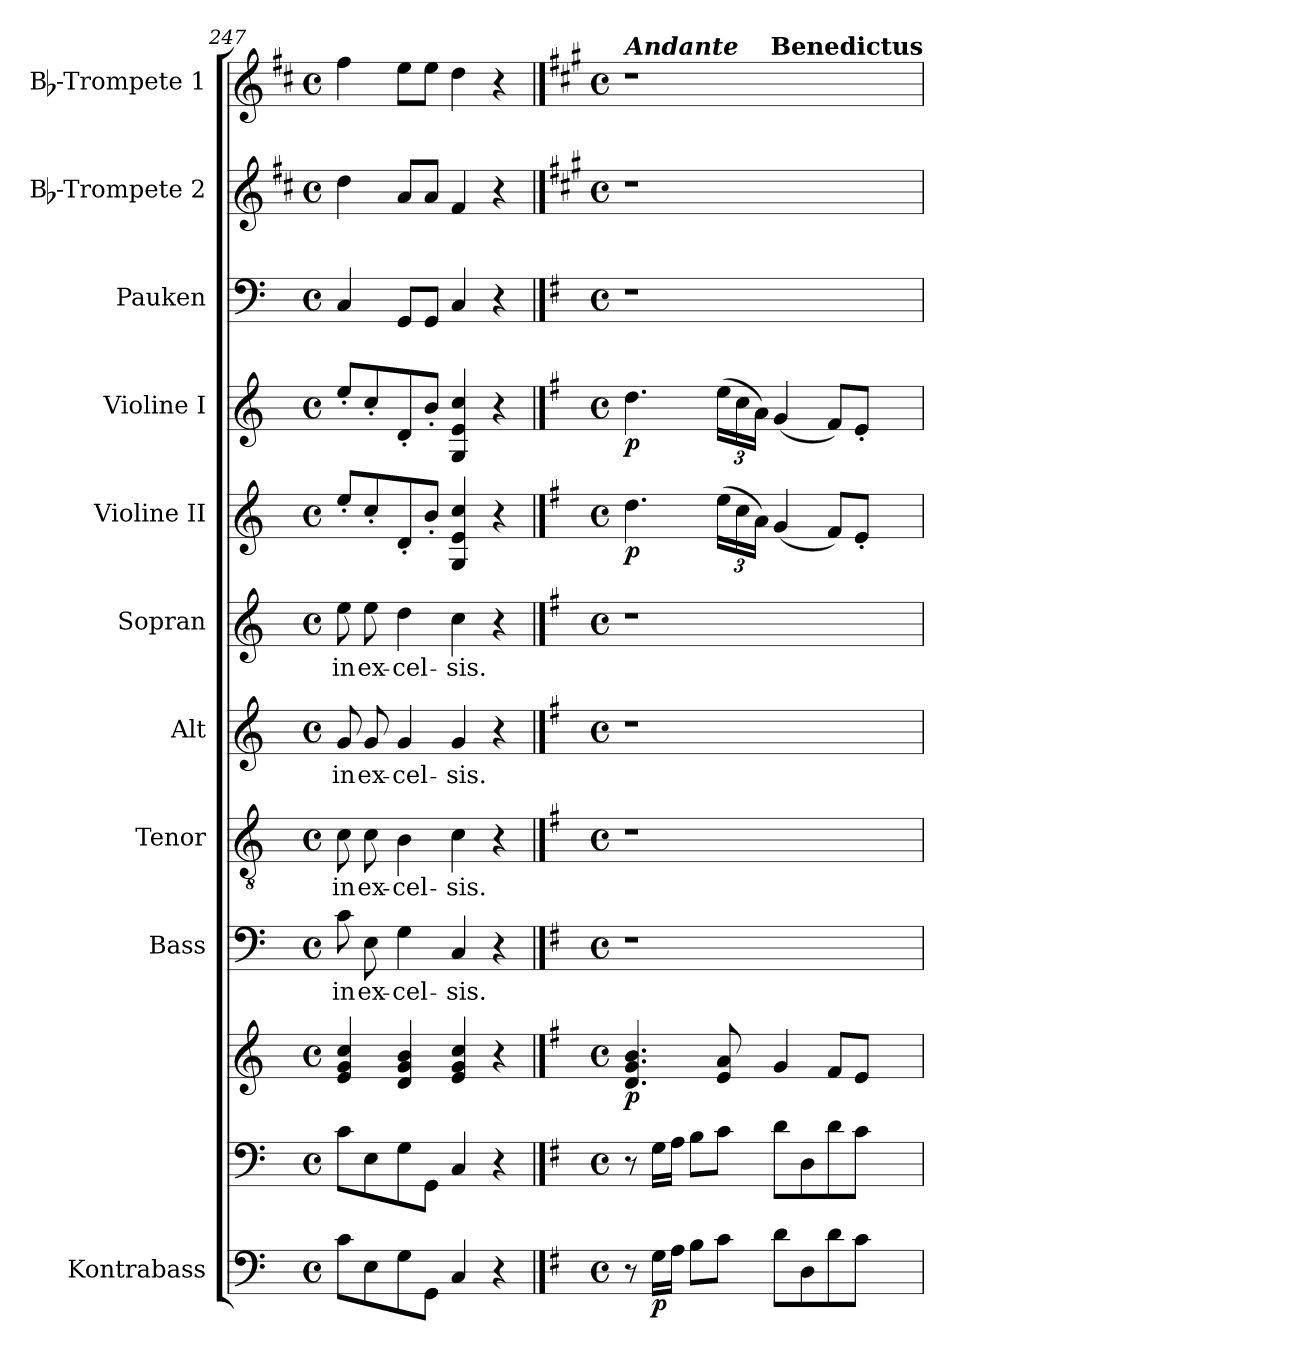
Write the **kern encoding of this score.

**kern	**dynam	**kern	**kern	**dynam	**kern	**text	**kern	**text	**kern	**text	**kern	**text	**kern	**dynam	**kern	**dynam	**kern	**kern	**kern
*part11	*part11	*part10	*part10	*part10	*part9	*part9	*part8	*part8	*part7	*part7	*part6	*part6	*part5	*part5	*part4	*part4	*part3	*part2	*part1
*staff12	*staff12	*staff11	*staff10	*staff10/11	*staff9	*staff9	*staff8	*staff8	*staff7	*staff7	*staff6	*staff6	*staff5	*staff5	*staff4	*staff4	*staff3	*staff2	*staff1
*I"Kontrabass	*	*	*	*	*I"Bass	*	*I"Tenor	*	*I"Alt	*	*I"Sopran	*	*I"Violine II	*	*I"Violine I	*	*I"Pauken	*I"Bb-Trompete 2	*I"Bb-Trompete 1
*I'Kb.	*	*	*	*	*I'B.	*	*I'T.	*	*I'A.	*	*I'S.	*	*I'Vl. II	*	*I'Vl. I	*	*I'Pk.	*I'Bb Trp. 2	*I'Bb Trp. 1
*clefF4	*	*clefF4	*clefG2	*	*clefF4	*	*clefGv2	*	*clefG2	*	*clefG2	*	*clefG2	*	*clefG2	*	*clefF4	*clefG2	*clefG2
*ITrd7c12	*	*	*	*	*	*	*	*	*	*	*	*	*	*	*	*	*	*ITrd1c2	*ITrd1c2
*k[]	*	*k[]	*k[]	*	*k[]	*	*k[]	*	*k[]	*	*k[]	*	*k[]	*	*k[]	*	*k[]	*k[]	*k[]
*C:	*	*C:	*C:	*	*C:	*	*C:	*	*C:	*	*C:	*	*C:	*	*C:	*	*C:	*C:	*C:
*M4/4	*	*M4/4	*M4/4	*	*M4/4	*	*M4/4	*	*M4/4	*	*M4/4	*	*M4/4	*	*M4/4	*	*M4/4	*M4/4	*M4/4
*met(c)	*	*met(c)	*met(c)	*	*met(c)	*	*met(c)	*	*met(c)	*	*met(c)	*	*met(c)	*	*met(c)	*	*met(c)	*met(c)	*met(c)
=247	=247	=247	=247	=247	=247	=247	=247	=247	=247	=247	=247	=247	=247	=247	=247	=247	=247	=247	=247
!	!	!	!	!	!	!LO:LY:b	!	!LO:LY:b	!	!LO:LY:b	!	!LO:LY:b	!	!	!	!	!	!	!
8C\L	.	8c\L	4e/ 4g/ 4cc/	.	8c\	in	8c\	in	8g/	in	8ee\	in	8ee'</L	.	8ee'</L	.	4C/	4cc\	4ee\
!	!	!	!	!	!	!LO:LY:b	!	!LO:LY:b	!	!LO:LY:b	!	!LO:LY:b	!	!	!	!	!	!	!
8EE\	.	8E\	.	.	8E\	ex-	8c\	ex-	8g/	ex-	8ee\	ex-	8cc'</	.	8cc'</	.	.	.	.
!	!	!	!	!	!	!LO:LY:b	!	!LO:LY:b	!	!LO:LY:b	!	!LO:LY:b	!	!	!	!	!	!	!
8GG\	.	8G\	4d/ 4g/ 4b/	.	4G\	-cel-	4B\	-cel-	4g/	-cel-	4dd\	-cel-	8d'</	.	8d'</	.	8GG/L	8g/L	8dd\L
8GGG\J	.	8GG\J	.	.	.	.	.	.	.	.	.	.	8b'</J	.	8b'</J	.	8GG/J	8g/J	8dd\J
!	!	!	!	!	!	!LO:LY:b	!	!LO:LY:b	!	!LO:LY:b	!	!LO:LY:b	!	!	!	!	!	!	!
4CC/	.	4C/	4e/ 4g/ 4cc/	.	4C/	-sis.	4c\	-sis.	4g/	-sis.	4cc\	-sis.	4G/ 4e/ 4cc/	.	4G/ 4e/ 4cc/	.	4C/	4e/	4cc\
4r	.	4r	4r	.	4r	.	4r	.	4r	.	4r	.	4r	.	4r	.	4r	4r	4r
!!LO:PB:g=z
==248	==248	==248	==248	==248	==248	==248	==248	==248	==248	==248	==248	==248	==248	==248	==248	==248	==248	==248	==248
*k[f#]	*	*k[f#]	*k[f#]	*	*k[f#]	*	*k[f#]	*	*k[f#]	*	*k[f#]	*	*k[f#]	*	*k[f#]	*	*k[f#]	*k[f#]	*k[f#]
*G:	*	*G:	*G:	*	*G:	*	*G:	*	*G:	*	*G:	*	*G:	*	*G:	*	*G:	*G:	*G:
*M4/4	*	*M4/4	*M4/4	*	*M4/4	*	*M4/4	*	*M4/4	*	*M4/4	*	*M4/4	*	*M4/4	*	*M4/4	*M4/4	*M4/4
*met(c)	*	*met(c)	*met(c)	*	*met(c)	*	*met(c)	*	*met(c)	*	*met(c)	*	*met(c)	*	*met(c)	*	*met(c)	*met(c)	*met(c)
!	!	!	!	!	!	!	!	!	!	!	!	!	!	!	!	!	!	!	!LO:TX:a:Bi:t=Andante
!	!	!	!	!LO:DY:b	!	!	!	!	!	!	!	!	!	!LO:DY:b	!	!LO:DY:b	!	!	!
8r	.	8r	4.d/ 4.g/ 4.b/	p	1r	.	1r	.	1r	.	1r	.	4.dd\	p	4.dd\	p	1r	1r	1r
!	!LO:DY:b	!	!	!	!	!	!	!	!	!	!	!	!	!	!	!	!	!	!
16GG\LL	p	16G\LL	.	.	.	.	.	.	.	.	.	.	.	.	.	.	.	.	.
16AA\JJ	.	16A\JJ	.	.	.	.	.	.	.	.	.	.	.	.	.	.	.	.	.
8BB\L	.	8B\L	.	.	.	.	.	.	.	.	.	.	.	.	.	.	.	.	.
8C\J	.	8c\J	8e/ 8a/	.	.	.	.	.	.	.	.	.	(>24ee\LL	.	(>24ee\LL	.	.	.	.
.	.	.	.	.	.	.	.	.	.	.	.	.	24cc\	.	24cc\	.	.	.	.
.	.	.	.	.	.	.	.	.	.	.	.	.	24a\JJ)	.	24a\JJ)	.	.	.	.
8D\L	.	8d\L	4g/	.	.	.	.	.	.	.	.	.	(<4g/	.	(<4g/	.	.	.	.
8DD\	.	8D\	.	.	.	.	.	.	.	.	.	.	.	.	.	.	.	.	.
8D\	.	8d\	8f#/L	.	.	.	.	.	.	.	.	.	8f#/L)	.	8f#/L)	.	.	.	.
8C\J	.	8c\J	8e/J	.	.	.	.	.	.	.	.	.	8e'</J	.	8e'</J	.	.	.	.
4ryy	.	4ryy	4ryy	.	4ryy	.	4ryy	.	4ryy	.	4ryy	.	4ryy	.	4ryy	.	4ryy	4ryy	4ryy
!	!	!	!	!	!	!	!	!	!	!	!	!	!	!	!	!	!	!	!LO:TX:a:B:t=Benedictus
=	=	=	=	=	=	=	=	=	=	=	=	=	=	=	=	=	=	=	=
*-	*-	*-	*-	*-	*-	*-	*-	*-	*-	*-	*-	*-	*-	*-	*-	*-	*-	*-	*-
